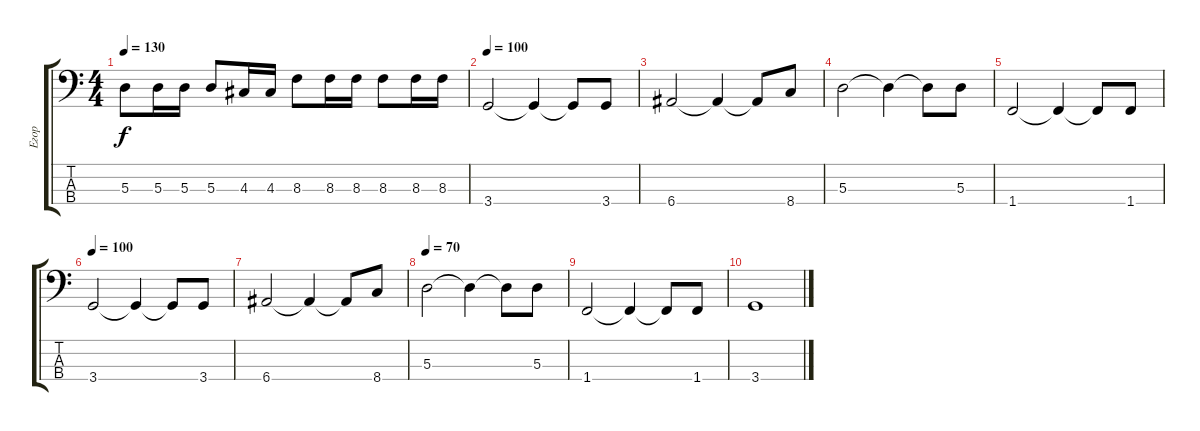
\track ("Егор" "Егор") {instrument electricbasspick}
\staff {score tabs}
\tuning (G2 D2 A1 E1) {hide}
\ts (4 4)
\tempo 130
\clef f4
\ks c
5.3.8{dy f} 5.3.16 5.3.16 5.3.8 4.3.16 4.3.16 8.3.8 8.3.16 8.3.16 8.3.8 8.3.16 8.3.16 |
\tempo 100
3.4.2 3.4{t}.4 3.4{t}.8 3.4.8 |
6.4.2 6.4{t}.4 6.4{t}.8 8.4.8 |
5.3.2 5.3{t}.4 5.3{t}.8 5.3.8 |
1.4.2 1.4{t}.4 1.4{t}.8 1.4.8 |
\tempo 100
3.4.2 3.4{t}.4 3.4{t}.8 3.4.8 |
6.4.2 6.4{t}.4 6.4{t}.8 8.4.8 |
\tempo 70
5.3.2 5.3{t}.4 5.3{t}.8 5.3.8 |
1.4.2 1.4{t}.4 1.4{t}.8 1.4.8 |
3.4.1
